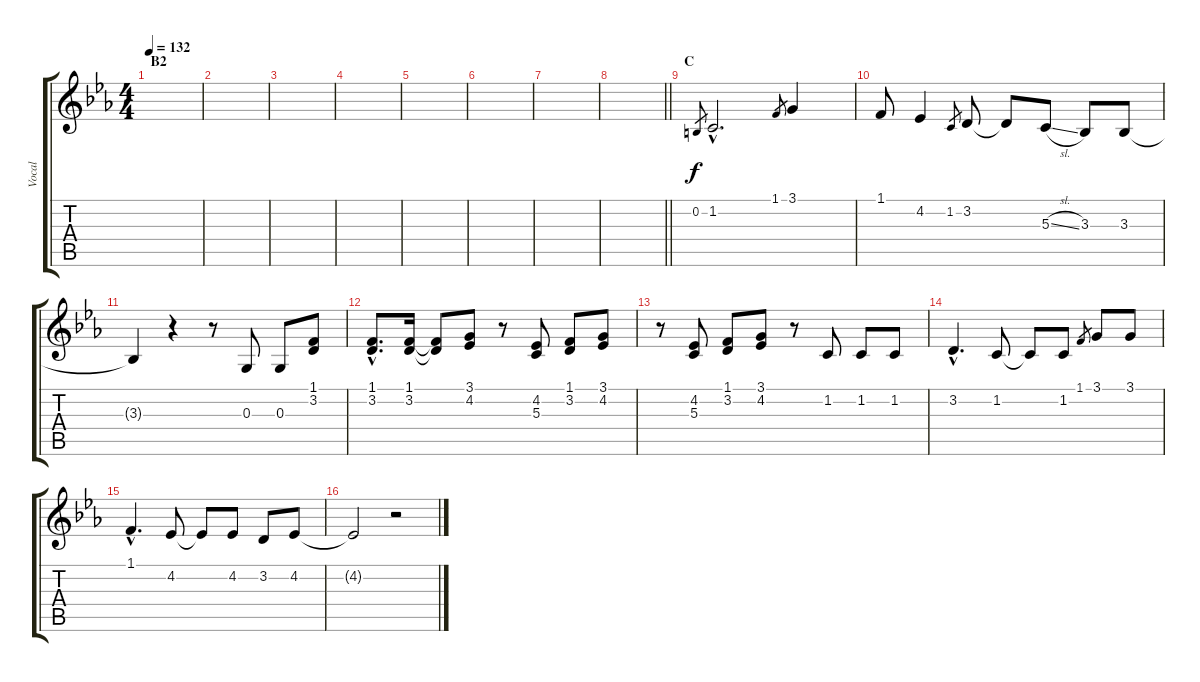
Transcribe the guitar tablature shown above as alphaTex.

\track ("Vocal" "Vocal") {instrument sopranosax}
\staff {score tabs}
\tuning (E4 B3 G3 D3 A2 E2) {hide}
\ts (4 4)
\section ("" "B2")
\tempo 132
\clef g2
\ks eb
|
|
|
|
|
|
|
\barLineRight lightlight
|
\section ("" "C")
0.2.8{gr} 1.2{hac}.2{d} 1.1.8{gr} 3.1.4 |
1.1.8 4.2.4 1.2.8{gr} 3.2.8 3.2{t}.8 5.3{sl}.8 3.3.8 3.3.8 |
3.3{t}.4 r.4 r.8 0.3.8 0.3.8 (1.1 3.2).8 |
(1.1{hac} 3.2{hac}).8{d} (1.1 3.2).16 (1.1{t} 3.2{t}).8 (3.1 4.2).8 r.8 (4.2 5.3).8 (1.1 3.2).8 (3.1 4.2).8 |
r.8 (4.2 5.3).8 (1.1 3.2).8 (3.1 4.2).8 r.8 1.2.8 1.2.8 1.2.8 |
3.2{hac}.4{d} 1.2.8 1.2{t}.8 1.2.8 1.1.8{gr} 3.1.8 3.1.8 |
1.1{hac}.4{d} 4.2.8 4.2{t}.8 4.2.8 3.2.8 4.2.8 |
4.2{t}.2 r.2
